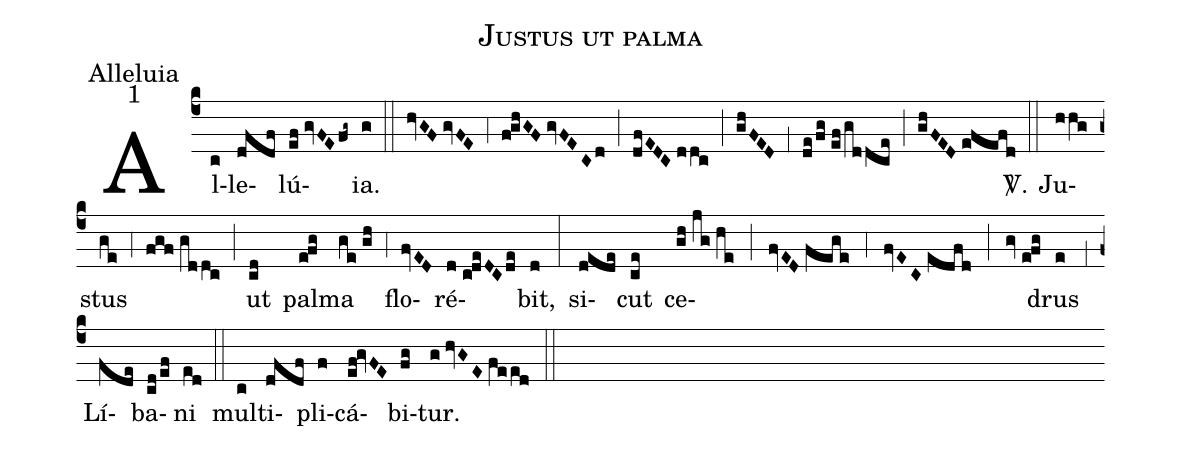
name:Justus ut palma;
office-part:Alleluia;
mode:1;
%%
(c4) Al(c)le(dfdf)lú(ef//gvFE/fg~)ia.(g) (::) (hvGF//gvFE) (;4) (f!ghGF//gvFECd) (;) (dfEDC//ddc) (;) (ghFED) (;1) (de/fg//ef/gddce) (;) (ghFED//efefd) <sp>V/</sp>.(::) Ju(hhg)stus(ge) (;4) (fgf//gddc) (;) ut(cd) pal(e!fg)ma(ge//gh) (;4) flo(fvED)ré(d//c!deDC/de)bit,(d) (:) si(dede)cut(ce) ce(gh//jg//he;fvED//fege;4fvEC//edfd;gv//e!fg)drus(e) (;1) Lí(fde)ba(cd/ef)ni(ed) (::) mul(c)ti(dfdf)pli(f)cá(ef!gvFE)bi(fg)tur.(g//hvGE//feed) (::)
